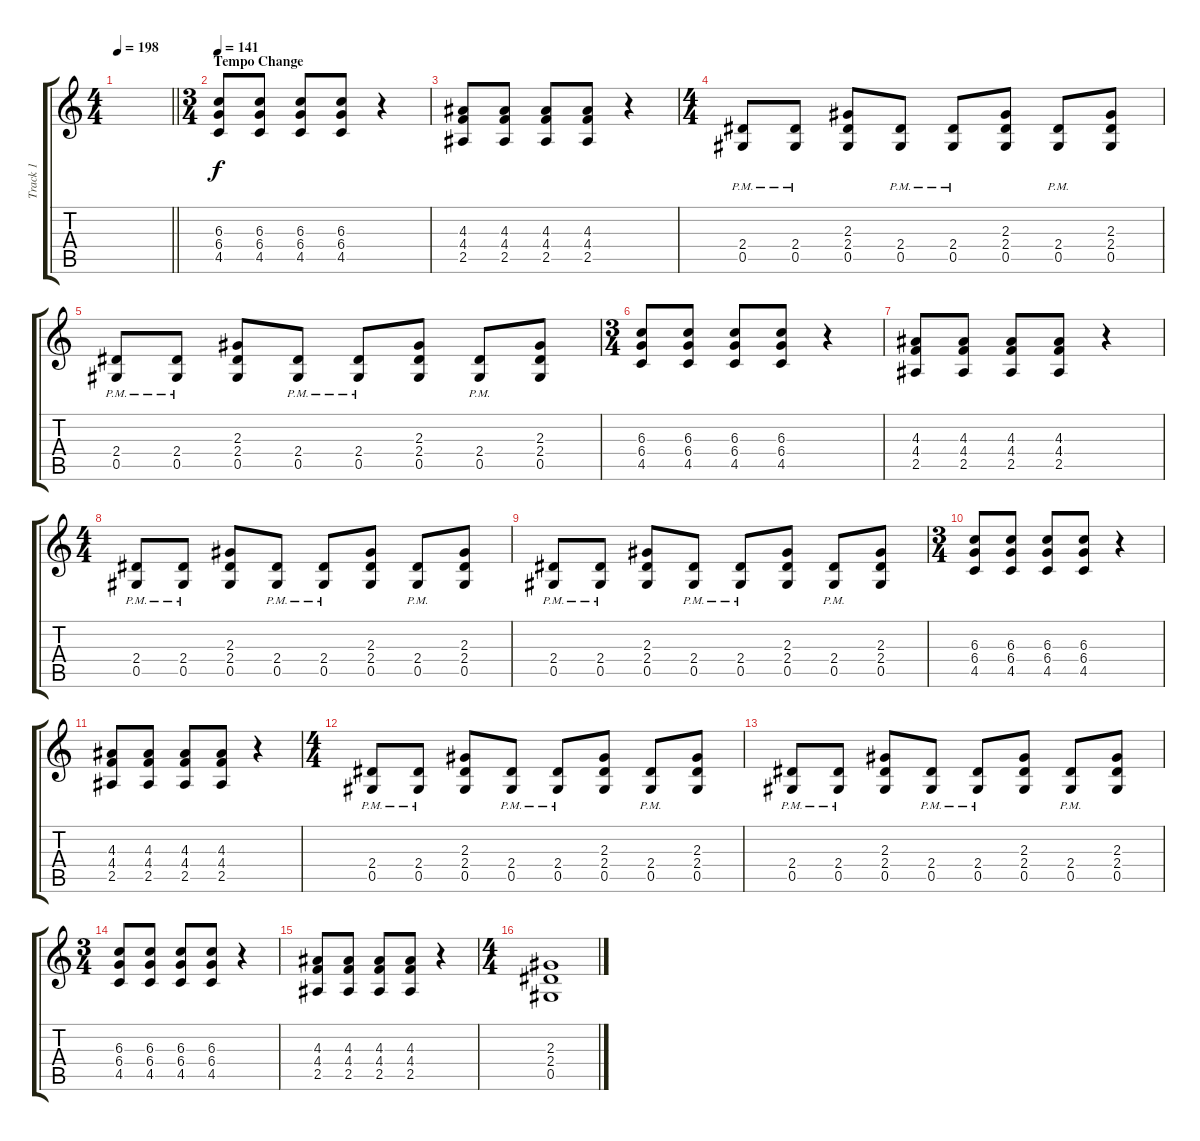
\track ("Track 1" "Track 1") {instrument overdrivenguitar}
\staff {score tabs}
\tuning (Eb4 Bb3 Gb3 Db3 Ab2 Eb2) {hide}
\ts (4 4)
\tempo 198
\clef g2
\barLineRight lightlight
\ks c
|
\ts (3 4)
\section ("" "Tempo Change")
\tempo 141
(6.3 6.4 4.5).8 (6.3 6.4 4.5).8 (6.3 6.4 4.5).8 (6.3 6.4 4.5).8 r.4 |
(4.3 4.4 2.5).8 (4.3 4.4 2.5).8 (4.3 4.4 2.5).8 (4.3 4.4 2.5).8 r.4 |
\ts (4 4)
(2.4{pm} 0.5{pm}).8 (2.4{pm} 0.5{pm}).8 (2.3 2.4 0.5).8 (2.4{pm} 0.5{pm}).8 (2.4{pm} 0.5{pm}).8 (2.3 2.4 0.5).8 (2.4{pm} 0.5{pm}).8 (2.3 2.4 0.5).8 |
(2.4{pm} 0.5{pm}).8 (2.4{pm} 0.5{pm}).8 (2.3 2.4 0.5).8 (2.4{pm} 0.5{pm}).8 (2.4{pm} 0.5{pm}).8 (2.3 2.4 0.5).8 (2.4{pm} 0.5{pm}).8 (2.3 2.4 0.5).8 |
\ts (3 4)
(6.3 6.4 4.5).8 (6.3 6.4 4.5).8 (6.3 6.4 4.5).8 (6.3 6.4 4.5).8 r.4 |
(4.3 4.4 2.5).8 (4.3 4.4 2.5).8 (4.3 4.4 2.5).8 (4.3 4.4 2.5).8 r.4 |
\ts (4 4)
(2.4{pm} 0.5{pm}).8 (2.4{pm} 0.5{pm}).8 (2.3 2.4 0.5).8 (2.4{pm} 0.5{pm}).8 (2.4{pm} 0.5{pm}).8 (2.3 2.4 0.5).8 (2.4{pm} 0.5{pm}).8 (2.3 2.4 0.5).8 |
(2.4{pm} 0.5{pm}).8 (2.4{pm} 0.5{pm}).8 (2.3 2.4 0.5).8 (2.4{pm} 0.5{pm}).8 (2.4{pm} 0.5{pm}).8 (2.3 2.4 0.5).8 (2.4{pm} 0.5{pm}).8 (2.3 2.4 0.5).8 |
\ts (3 4)
(6.3 6.4 4.5).8 (6.3 6.4 4.5).8 (6.3 6.4 4.5).8 (6.3 6.4 4.5).8 r.4 |
(4.3 4.4 2.5).8 (4.3 4.4 2.5).8 (4.3 4.4 2.5).8 (4.3 4.4 2.5).8 r.4 |
\ts (4 4)
(2.4{pm} 0.5{pm}).8 (2.4{pm} 0.5{pm}).8 (2.3 2.4 0.5).8 (2.4{pm} 0.5{pm}).8 (2.4{pm} 0.5{pm}).8 (2.3 2.4 0.5).8 (2.4{pm} 0.5{pm}).8 (2.3 2.4 0.5).8 |
(2.4{pm} 0.5{pm}).8 (2.4{pm} 0.5{pm}).8 (2.3 2.4 0.5).8 (2.4{pm} 0.5{pm}).8 (2.4{pm} 0.5{pm}).8 (2.3 2.4 0.5).8 (2.4{pm} 0.5{pm}).8 (2.3 2.4 0.5).8 |
\ts (3 4)
(6.3 6.4 4.5).8 (6.3 6.4 4.5).8 (6.3 6.4 4.5).8 (6.3 6.4 4.5).8 r.4 |
(4.3 4.4 2.5).8 (4.3 4.4 2.5).8 (4.3 4.4 2.5).8 (4.3 4.4 2.5).8 r.4 |
\ts (4 4)
(2.3 2.4 0.5).1
